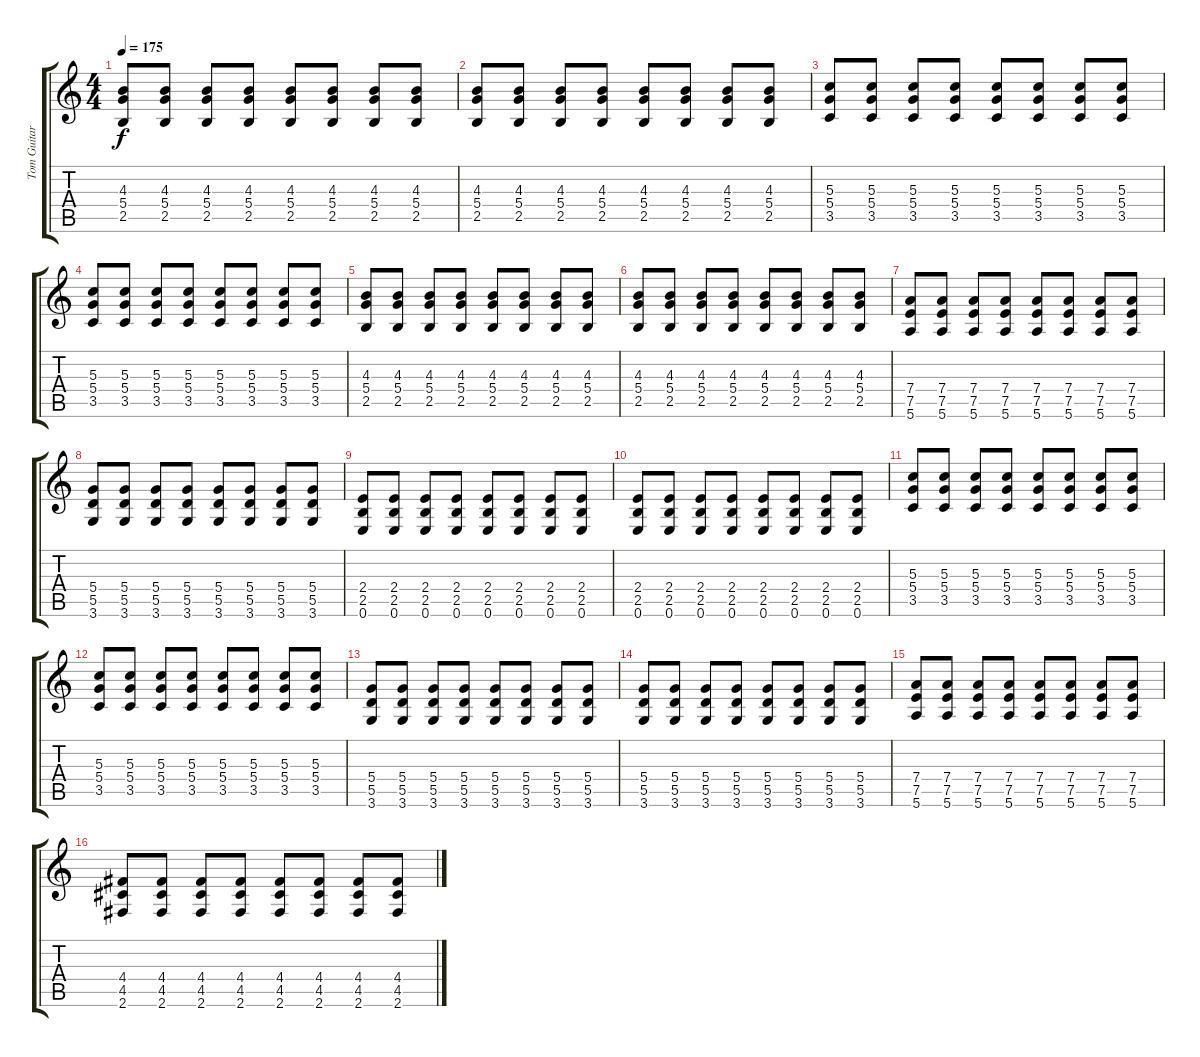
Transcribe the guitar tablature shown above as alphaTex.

\track ("Tom Guitar 1" "Tom Guitar") {instrument distortionguitar}
\staff {score tabs}
\tuning (E4 B3 G3 D3 A2 E2) {hide}
\ts (4 4)
\tempo 175
\clef g2
\ks c
(4.3 5.4 2.5).8{dy f volume 13} (4.3 5.4 2.5).8 (4.3 5.4 2.5).8 (4.3 5.4 2.5).8 (4.3 5.4 2.5).8 (4.3 5.4 2.5).8 (4.3 5.4 2.5).8 (4.3 5.4 2.5).8 |
(4.3 5.4 2.5).8 (4.3 5.4 2.5).8 (4.3 5.4 2.5).8 (4.3 5.4 2.5).8 (4.3 5.4 2.5).8 (4.3 5.4 2.5).8 (4.3 5.4 2.5).8 (4.3 5.4 2.5).8 |
(5.3 5.4 3.5).8 (5.3 5.4 3.5).8 (5.3 5.4 3.5).8 (5.3 5.4 3.5).8 (5.3 5.4 3.5).8 (5.3 5.4 3.5).8 (5.3 5.4 3.5).8 (5.3 5.4 3.5).8 |
(5.3 5.4 3.5).8 (5.3 5.4 3.5).8 (5.3 5.4 3.5).8 (5.3 5.4 3.5).8 (5.3 5.4 3.5).8 (5.3 5.4 3.5).8 (5.3 5.4 3.5).8 (5.3 5.4 3.5).8 |
(4.3 5.4 2.5).8{volume 13} (4.3 5.4 2.5).8 (4.3 5.4 2.5).8 (4.3 5.4 2.5).8 (4.3 5.4 2.5).8 (4.3 5.4 2.5).8 (4.3 5.4 2.5).8 (4.3 5.4 2.5).8 |
(4.3 5.4 2.5).8 (4.3 5.4 2.5).8 (4.3 5.4 2.5).8 (4.3 5.4 2.5).8 (4.3 5.4 2.5).8 (4.3 5.4 2.5).8 (4.3 5.4 2.5).8 (4.3 5.4 2.5).8 |
(7.4 7.5 5.6).8 (7.4 7.5 5.6).8 (7.4 7.5 5.6).8 (7.4 7.5 5.6).8 (7.4 7.5 5.6).8 (7.4 7.5 5.6).8 (7.4 7.5 5.6).8 (7.4 7.5 5.6).8 |
(5.4 5.5 3.6).8 (5.4 5.5 3.6).8 (5.4 5.5 3.6).8 (5.4 5.5 3.6).8 (5.4 5.5 3.6).8 (5.4 5.5 3.6).8 (5.4 5.5 3.6).8 (5.4 5.5 3.6).8 |
(2.4 2.5 0.6).8 (2.4 2.5 0.6).8 (2.4 2.5 0.6).8 (2.4 2.5 0.6).8 (2.4 2.5 0.6).8 (2.4 2.5 0.6).8 (2.4 2.5 0.6).8 (2.4 2.5 0.6).8 |
(2.4 2.5 0.6).8 (2.4 2.5 0.6).8 (2.4 2.5 0.6).8 (2.4 2.5 0.6).8 (2.4 2.5 0.6).8 (2.4 2.5 0.6).8 (2.4 2.5 0.6).8 (2.4 2.5 0.6).8 |
(5.3 5.4 3.5).8 (5.3 5.4 3.5).8 (5.3 5.4 3.5).8 (5.3 5.4 3.5).8 (5.3 5.4 3.5).8 (5.3 5.4 3.5).8 (5.3 5.4 3.5).8 (5.3 5.4 3.5).8 |
(5.3 5.4 3.5).8 (5.3 5.4 3.5).8 (5.3 5.4 3.5).8 (5.3 5.4 3.5).8 (5.3 5.4 3.5).8 (5.3 5.4 3.5).8 (5.3 5.4 3.5).8 (5.3 5.4 3.5).8 |
(5.4 5.5 3.6).8 (5.4 5.5 3.6).8 (5.4 5.5 3.6).8 (5.4 5.5 3.6).8 (5.4 5.5 3.6).8 (5.4 5.5 3.6).8 (5.4 5.5 3.6).8 (5.4 5.5 3.6).8 |
(5.4 5.5 3.6).8 (5.4 5.5 3.6).8 (5.4 5.5 3.6).8 (5.4 5.5 3.6).8 (5.4 5.5 3.6).8 (5.4 5.5 3.6).8 (5.4 5.5 3.6).8 (5.4 5.5 3.6).8 |
(7.4 7.5 5.6).8 (7.4 7.5 5.6).8 (7.4 7.5 5.6).8 (7.4 7.5 5.6).8 (7.4 7.5 5.6).8 (7.4 7.5 5.6).8 (7.4 7.5 5.6).8 (7.4 7.5 5.6).8 |
(4.4 4.5 2.6).8 (4.4 4.5 2.6).8 (4.4 4.5 2.6).8 (4.4 4.5 2.6).8 (4.4 4.5 2.6).8 (4.4 4.5 2.6).8 (4.4 4.5 2.6).8 (4.4 4.5 2.6).8
